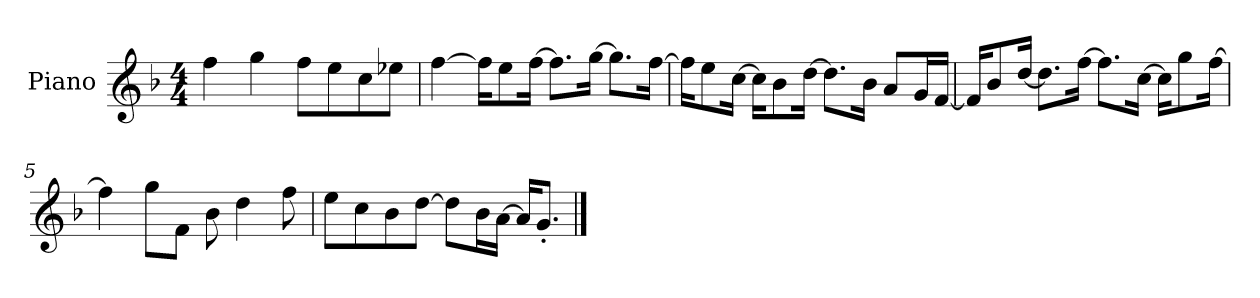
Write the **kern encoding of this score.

**kern
*part1
*staff1
*I"Piano
*I'P-no
*clefG2
*k[b-]
*M4/4
*MM90
=1
4ff\
4gg\
8ff\L
8ee\
8cc\
8ee-X\J
=2
[4ff\
16ff\KL]
8ee\
[16ff\Jk
8.ff\L]
[16gg\Jk
8.gg\L]
[16ff\Jk
=3
16ff\KL]
8ee\
[16cc\Jk
16cc\KL]
8b-\
[16dd\Jk
8.dd\L]
16b-\Jk
8a/L
16g/L
[16f/JJ
=4
16f/KL]
8b-/
[16dd/Jk
8.dd\L]
[16ff\Jk
8.ff\L]
[16cc\Jk
16cc\KL]
8gg\
[16ff\Jk
!!LO:LB:g=z
=5
4ff\]
8gg\L
8f\J
8b-\
4dd\
8ff\
=6
8ee\L
8cc\
8b-\
[8dd\J
8dd\L]
16b-\L
[16a\JJ
16a/KL]
8.g'/J
==
*-
